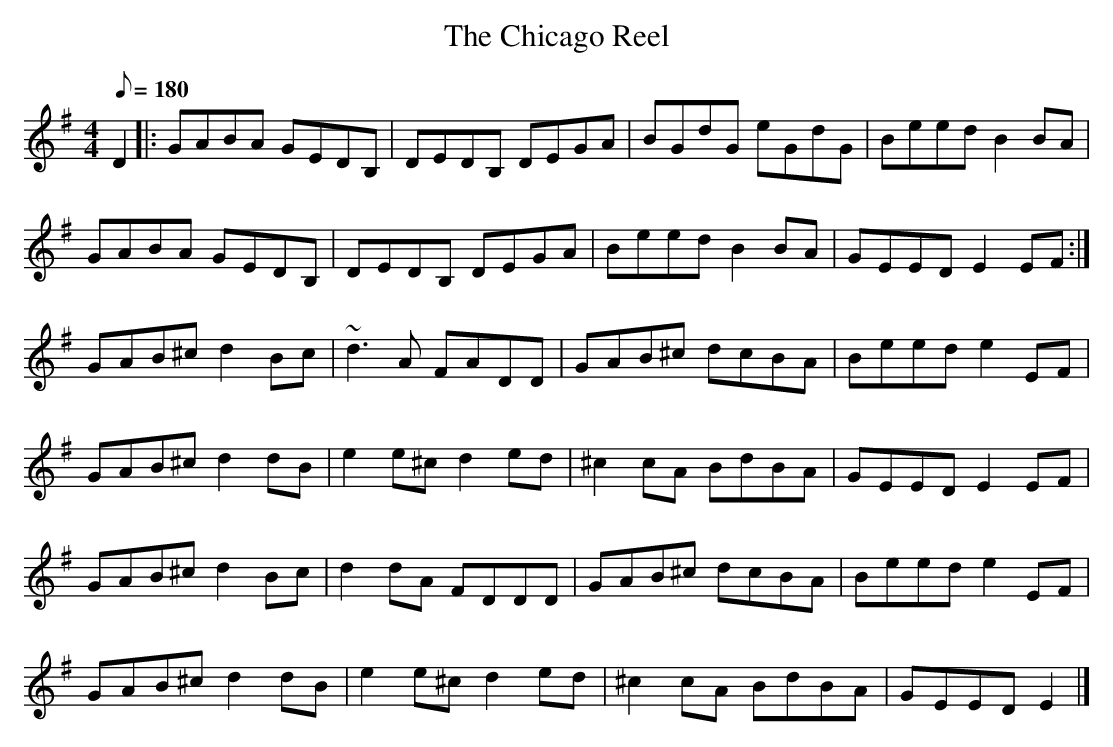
X:1
T:Chicago Reel, The
M:4/4
L:1/8
Q:180
K:G
D2 |:GABA GEDB, | DEDB, DEGA | BGdG eGdG | Beed B2BA |
GABA GEDB, | DEDB, DEGA | Beed B2BA | GEED E2EF:|
GAB^c d2Bc | ~d3A FADD | GAB^c dcBA | Beed e2EF |
GAB^c d2dB | e2e^c d2ed | ^c2cA BdBA | GEED E2EF |
GAB^c d2Bc | d2dA FDDD | GAB^c dcBA | Beed e2EF |
GAB^c d2dB | e2e^c d2ed | ^c2cA BdBA | GEED E2 |]
